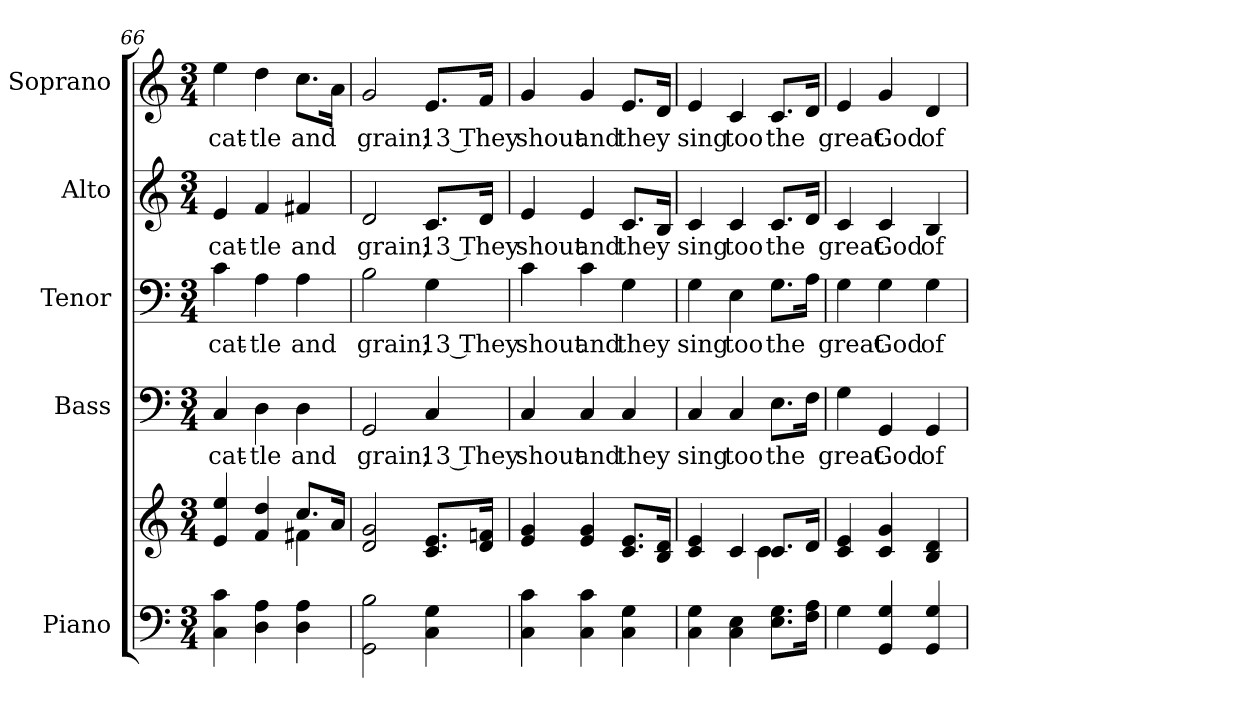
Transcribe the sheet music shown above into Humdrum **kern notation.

**kern	**kern	**kern	**text	**kern	**text	**kern	**text	**kern	**text
*part5	*part5	*part4	*part4	*part3	*part3	*part2	*part2	*part1	*part1
*staff6	*staff5	*staff4	*staff4	*staff3	*staff3	*staff2	*staff2	*staff1	*staff1
*I"Piano	*	*I"Bass	*	*I"Tenor	*	*I"Alto	*	*I"Soprano	*
*I'Pno.	*	*I'B.	*	*I'T.	*	*I'A.	*	*I'S.	*
*clefF4	*clefG2	*clefF4	*	*clefF4	*	*clefG2	*	*clefG2	*
*k[]	*k[]	*k[]	*	*k[]	*	*k[]	*	*k[]	*
*C:	*C:	*C:	*	*C:	*	*C:	*	*C:	*
*M3/4	*M3/4	*M3/4	*	*M3/4	*	*M3/4	*	*M3/4	*
=66	=66	=66	=66	=66	=66	=66	=66	=66	=66
*	*^	*	*	*	*	*	*	*	*
!	!	!	!	!LO:LY:b:color=#000000	!	!	!	!	!	!
!	!	!	!	!	!	!LO:LY:b:color=#000000	!	!	!	!
!	!	!	!	!	!	!	!	!LO:LY:b:color=#000000	!	!
!	!	!	!	!	!	!	!	!	!	!LO:LY:b:color=#000000
4Ci\ 4ci	4ei/ 4eei	2ryy	4Ci/	cat-	4ci\	cat-	4ei/	cat-	4eei\	cat-
!	!	!	!	!LO:LY:b:color=#000000	!	!	!	!	!	!
!	!	!	!	!	!	!LO:LY:b:color=#000000	!	!	!	!
!	!	!	!	!	!	!	!	!LO:LY:b:color=#000000	!	!
!	!	!	!	!	!	!	!	!	!	!LO:LY:b:color=#000000
4Di\ 4Ai	4fi/ 4ddi	.	4Di\	-tle	4Ai\	-tle	4fi/	-tle	4ddi\	-tle
!	!	!	!	!LO:LY:b:color=#000000	!	!	!	!	!	!
!	!	!	!	!	!	!LO:LY:b:color=#000000	!	!	!	!
!	!	!	!	!	!	!	!	!LO:LY:b:color=#000000	!	!
!	!	!	!	!	!	!	!	!	!	!LO:LY:b:color=#000000
4Di\ 4Ai	8.cci/L	4f#Xi\	4Di\	and	4Ai\	and	4f#Xi/	and	8.cci\L	and
.	16ai/Jk	.	.	.	.	.	.	.	16ai\Jk	.
*	*v	*v	*	*	*	*	*	*	*	*
=67	=67	=67	=67	=67	=67	=67	=67	=67	=67
!	!	!	!LO:LY:b:color=#000000	!	!	!	!	!	!
!	!	!	!	!	!LO:LY:b:color=#000000	!	!	!	!
!	!	!	!	!	!	!	!LO:LY:b:color=#000000	!	!
!	!	!	!	!	!	!	!	!	!LO:LY:b:color=#000000
2GGi\ 2Bi	2di/ 2gi	2GGi/	grain;	2Bi\	grain;	2di/	grain;	2gi/	grain;
!	!	!	!LO:LY:b:color=#000000	!	!	!	!	!	!
!	!	!	!	!	!LO:LY:b:color=#000000	!	!	!	!
!	!	!	!	!	!	!	!LO:LY:b:color=#000000	!	!
!	!	!	!	!	!	!	!	!	!LO:LY:b:color=#000000
4Ci\ 4Gi	8.ci/ 8.eiL	4Ci/	13 They	4Gi\	13 They	8.ci/L	13 They	8.ei/L	13 They
.	16di/ 16fniJk	.	.	.	.	16di/Jk	.	16fi/Jk	.
!!LO:PB:g=z
=68	=68	=68	=68	=68	=68	=68	=68	=68	=68
!	!	!	!LO:LY:b:color=#000000	!	!	!	!	!	!
!	!	!	!	!	!LO:LY:b:color=#000000	!	!	!	!
!	!	!	!	!	!	!	!LO:LY:b:color=#000000	!	!
!	!	!	!	!	!	!	!	!	!LO:LY:b:color=#000000
4Ci\ 4ci	4ei/ 4gi	4Ci/	shout	4ci\	shout	4ei/	shout	4gi/	shout
!	!	!	!LO:LY:b:color=#000000	!	!	!	!	!	!
!	!	!	!	!	!LO:LY:b:color=#000000	!	!	!	!
!	!	!	!	!	!	!	!LO:LY:b:color=#000000	!	!
!	!	!	!	!	!	!	!	!	!LO:LY:b:color=#000000
4Ci\ 4ci	4ei/ 4gi	4Ci/	and	4ci\	and	4ei/	and	4gi/	and
!	!	!	!LO:LY:b:color=#000000	!	!	!	!	!	!
!	!	!	!	!	!LO:LY:b:color=#000000	!	!	!	!
!	!	!	!	!	!	!	!LO:LY:b:color=#000000	!	!
!	!	!	!	!	!	!	!	!	!LO:LY:b:color=#000000
4Ci\ 4Gi	8.ci/ 8.eiL	4Ci/	they	4Gi\	they	8.ci/L	they	8.ei/L	they
.	16Bi/ 16diJk	.	.	.	.	16Bi/Jk	.	16di/Jk	.
=69	=69	=69	=69	=69	=69	=69	=69	=69	=69
*	*^	*	*	*	*	*	*	*	*
!	!	!	!	!LO:LY:b:color=#000000	!	!	!	!	!	!
!	!	!	!	!	!	!LO:LY:b:color=#000000	!	!	!	!
!	!	!	!	!	!	!	!	!LO:LY:b:color=#000000	!	!
!	!	!	!	!	!	!	!	!	!	!LO:LY:b:color=#000000
4Ci\ 4Gi	4ci/ 4ei	2ryy	4Ci/	sing	4Gi\	sing	4ci/	sing	4ei/	sing
!	!	!	!	!LO:LY:b:color=#000000	!	!	!	!	!	!
!	!	!	!	!	!	!LO:LY:b:color=#000000	!	!	!	!
!	!	!	!	!	!	!	!	!LO:LY:b:color=#000000	!	!
!	!	!	!	!	!	!	!	!	!	!LO:LY:b:color=#000000
4Ci\ 4Ei	4ci/	.	4Ci/	too	4Ei\	too	4ci/	too	4ci/	too
!	!	!	!	!LO:LY:b:color=#000000	!	!	!	!	!	!
!	!	!	!	!	!	!LO:LY:b:color=#000000	!	!	!	!
!	!	!	!	!	!	!	!	!LO:LY:b:color=#000000	!	!
!	!	!	!	!	!	!	!	!	!	!LO:LY:b:color=#000000
8.Ei\ 8.GiL	8.ci/L	4ci\	8.Ei\L	the	8.Gi\L	the	8.ci/L	the	8.ci/L	the
16Fi\ 16AiJk	16di/Jk	.	16Fi\Jk	.	16Ai\Jk	.	16di/Jk	.	16di/Jk	.
*	*v	*v	*	*	*	*	*	*	*	*
=70	=70	=70	=70	=70	=70	=70	=70	=70	=70
!	!	!	!LO:LY:b:color=#000000	!	!	!	!	!	!
!	!	!	!	!	!LO:LY:b:color=#000000	!	!	!	!
!	!	!	!	!	!	!	!LO:LY:b:color=#000000	!	!
!	!	!	!	!	!	!	!	!	!LO:LY:b:color=#000000
4Gi\	4ci/ 4ei	4Gi\	great	4Gi\	great	4ci/	great	4ei/	great
!	!	!	!LO:LY:b:color=#000000	!	!	!	!	!	!
!	!	!	!	!	!LO:LY:b:color=#000000	!	!	!	!
!	!	!	!	!	!	!	!LO:LY:b:color=#000000	!	!
!	!	!	!	!	!	!	!	!	!LO:LY:b:color=#000000
4GGi/ 4Gi	4ci/ 4gi	4GGi/	God	4Gi\	God	4ci/	God	4gi/	God
!	!	!	!LO:LY:b:color=#000000	!	!	!	!	!	!
!	!	!	!	!	!LO:LY:b:color=#000000	!	!	!	!
!	!	!	!	!	!	!	!LO:LY:b:color=#000000	!	!
!	!	!	!	!	!	!	!	!	!LO:LY:b:color=#000000
4GGi/ 4Gi	4Bi/ 4di	4GGi/	of	4Gi\	of	4Bi/	of	4di/	of
=	=	=	=	=	=	=	=	=	=
*-	*-	*-	*-	*-	*-	*-	*-	*-	*-
